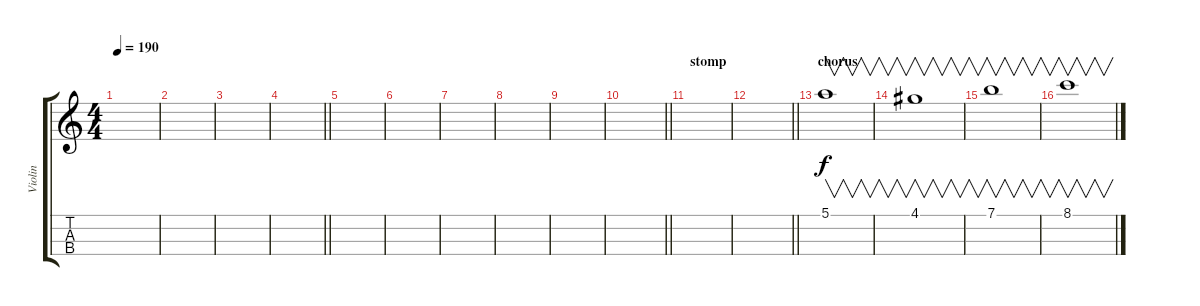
\track ("Violin" "Violin") {instrument violin}
\staff {score tabs}
\tuning (E5 A4 D4 G3) {hide}
\ts (4 4)
\tempo 190
\clef g2
\ks c
|
|
|
\barLineRight lightlight
|
|
|
|
|
|
\barLineRight lightlight
|
\section ("" "stomp")
|
\barLineRight lightlight
|
\section ("" "chorus")
5.1.1{v} |
4.1.1{v} |
7.1.1{v} |
8.1.1{v}
